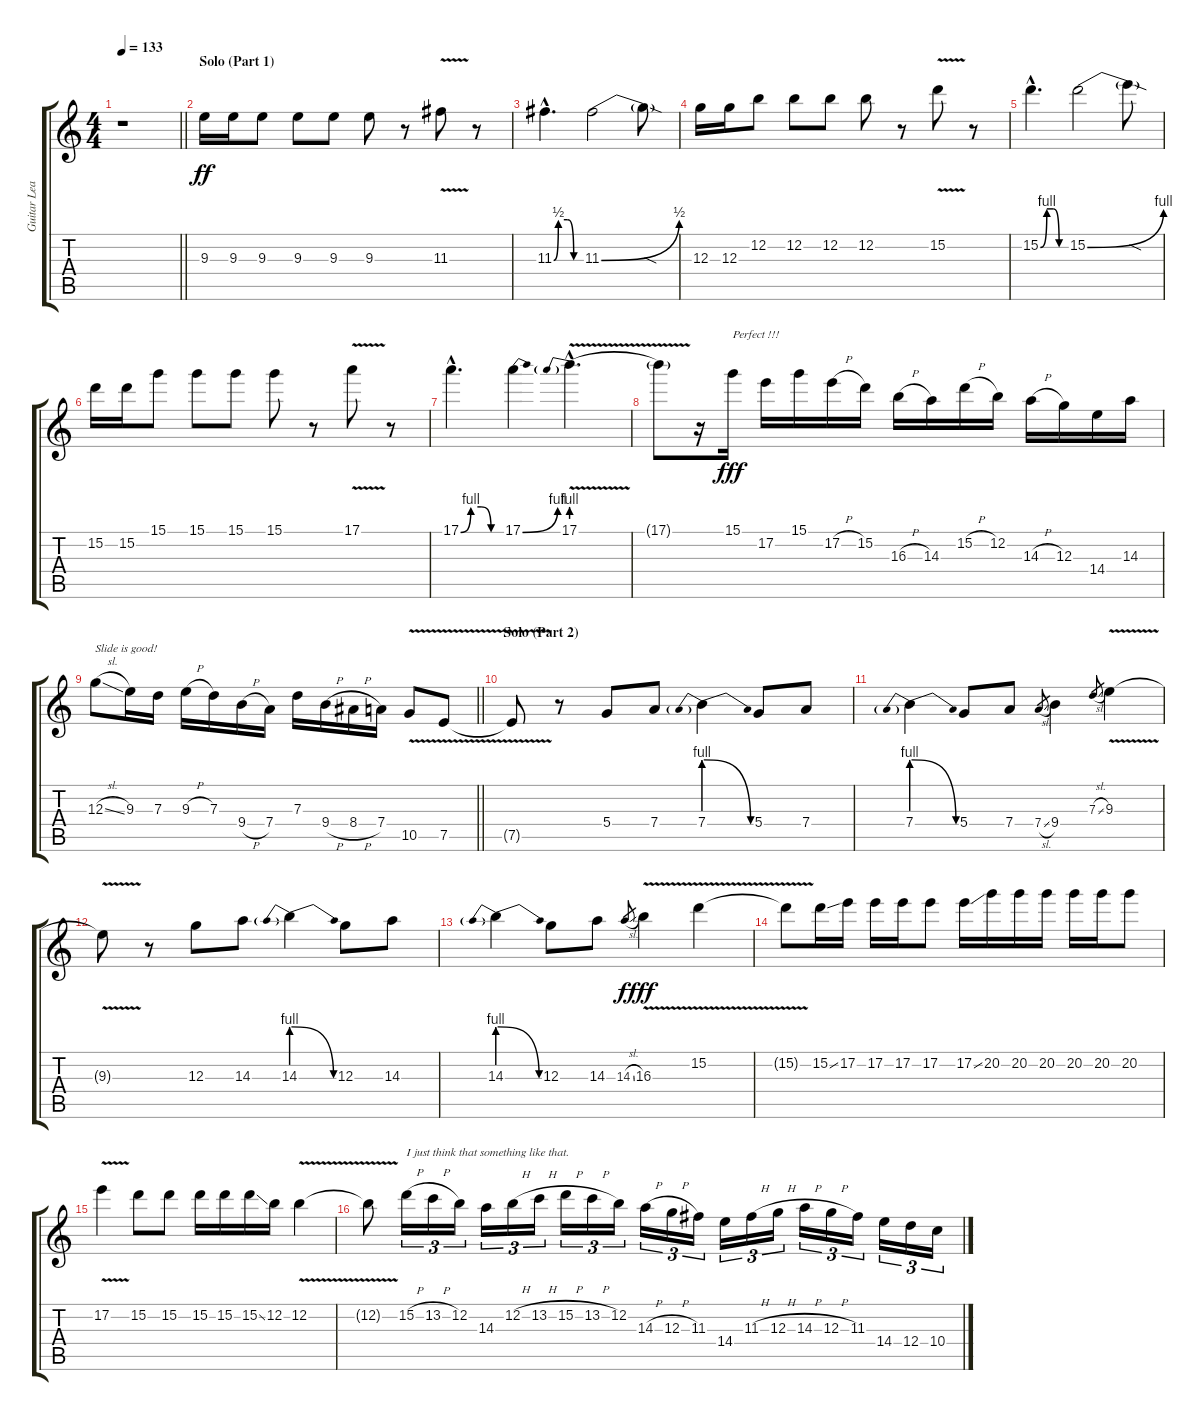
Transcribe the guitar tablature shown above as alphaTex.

\track ("Guitar Lead 1" "Guitar Lea") {instrument distortionguitar}
\staff {score tabs}
\tuning (E4 B3 G3 D3 A2 E2) {hide}
\ts (4 4)
\tempo 133
\clef g2
\barLineRight lightlight
\ks c
r.1{dy fff} |
\section ("" "Solo (Part 1)")
9.3.16{dy ff balance 8} 9.3.16 9.3.8 9.3.8 9.3.8 9.3.8 r.8 11.3{v}.8 r.8 |
11.3{be (custom 0 0 10 2 30 2 44 0 60 0) hac}.4{d} 11.3{be (bend 0 0 60 2)}.2 11.3{sod t}.8 |
12.3.16 12.3.16 12.2.8 12.2.8 12.2.8 12.2.8 r.8 15.2{v}.8 r.8 |
15.2{be (custom 0 0 15 4 30 4 44 0 60 0) hac}.4{d} 15.2{be (bend 0 0 60 4)}.2 15.2{sod t}.8 |
15.2.16 15.2.16 15.1.8 15.1.8 15.1.8 15.1.8 r.8 17.1{v}.8 r.8 |
17.1{be (custom 0 0 15 4 30 4 45 0 60 0) hac}.4{d} 17.1{be (bend 0 0 60 4)}.4 17.1{be (prebend 0 4 60 4) v hac}.4{d} |
17.1{t}.8 r.16 15.1.16{txt "Perfect !!!" dy fff} 17.2.16 15.1.16 17.2{h}.16 15.2.16 16.3{h}.16 14.3.16 15.2{h}.16 12.2.16 14.3{h}.16 12.3.16 14.4.16 14.3.16 |
\barLineRight lightlight
12.3{sl}.8{txt "Slide is good!"} 9.3.16 7.3.16 9.3{h}.16 7.3.16 9.4{h}.16 7.4.16 7.3.16 9.4{h}.16 8.4{h}.16 7.4.16 10.5{v}.8 7.5{v}.8 |
\section ("" "Solo (Part 2)")
7.5{t}.8 r.8 5.4.8 7.4.8 7.4{be (prebendrelease 0 4 60 0)}.4 5.4.8 7.4.8 |
7.4{be (prebendrelease 0 4 60 0)}.4 5.4.8 7.4.8 7.4{sl}.8{gr} 9.4.4 7.3{sl}.8{gr} 9.3{v}.4 |
9.3{v t}.8 r.8 12.3.8 14.3.8 14.3{be (prebendrelease 0 4 60 0)}.4 12.3.8 14.3.8 |
14.3{be (prebendrelease 0 4 60 0)}.4 12.3.8 14.3.8 14.3{sl}.8{gr dy f} 16.3{v}.4{dy fff} 15.2{v}.4 |
15.2{t}.8 15.2{ss}.16 17.2.16 17.2.16 17.2.16 17.2.8 17.2{ss}.16 20.2.16 20.2.16 20.2.16 20.2.16 20.2.16 20.2.8 |
17.2{v}.4 15.2.8 15.2.8 15.2.16 15.2.16 15.2{ss}.16 12.2.16 12.2{v}.4 |
12.2{t}.8 15.2{h}.16{tu (3 2) txt "I just think that something like that."} 13.2{h}.16{tu (3 2)} 12.2.16{tu (3 2)} 14.3.16{tu (3 2)} 12.2{h}.16{tu (3 2)} 13.2{h}.16{tu (3 2)} 15.2{h}.16{tu (3 2)} 13.2{h}.16{tu (3 2)} 12.2.16{tu (3 2)} 14.3{h}.16{tu (3 2)} 12.3{h}.16{tu (3 2)} 11.3.16{tu (3 2)} 14.4.16{tu (3 2)} 11.3{h}.16{tu (3 2)} 12.3{h}.16{tu (3 2)} 14.3{h}.16{tu (3 2)} 12.3{h}.16{tu (3 2)} 11.3.16{tu (3 2)} 14.4.16{tu (3 2)} 12.4.16{tu (3 2)} 10.4.16{tu (3 2)}
